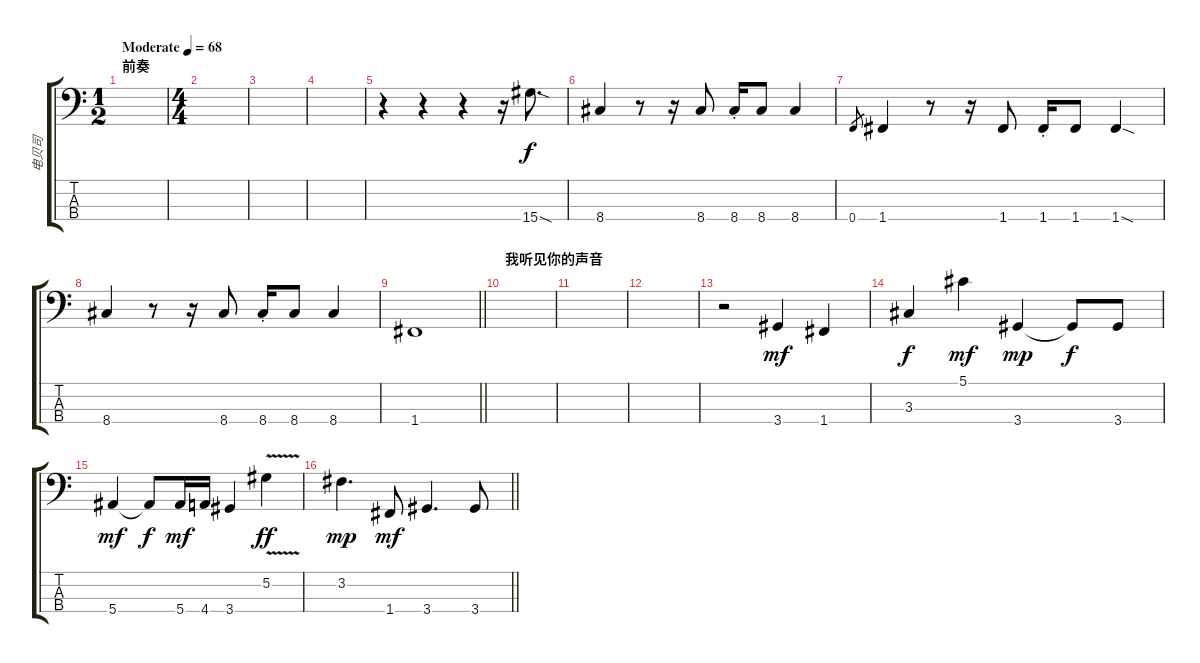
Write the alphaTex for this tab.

\track ("电贝司" "电贝司") {instrument electricbassfinger}
\staff {score tabs}
\tuning (Ab2 Eb2 Bb1 F1) {hide}
\ts (1 2)
\section ("" "前奏")
\tempo (68 "Moderate")
\clef f4
\ks c
|
\ts (4 4)
|
|
|
r.4 r.4 r.4 r.16 15.4{sod}.8{d} |
8.4.4 r.8 r.16 8.4.8 8.4{st}.16 8.4.8 8.4.4 |
0.4.8{gr} 1.4.4 r.8 r.16 1.4.8 1.4{st}.16 1.4.8 1.4{sod}.4 |
8.4.4 r.8 r.16 8.4.8 8.4{st}.16 8.4.8 8.4.4 |
\barLineRight lightlight
1.4.1 |
\section ("" "我听见你的声音")
|
|
|
r.2 3.4.4{dy mf} 1.4.4 |
3.3.4{dy f} 5.1.4{dy mf} 3.4.4{dy mp} 3.4{t}.8{dy f} 3.4.8 |
5.4.4{dy mf} 5.4{t}.8{dy f} 5.4.16{dy mf} 4.4.16 3.4.4 5.2{v}.4{dy ff} |
\barLineRight lightlight
3.2.4{d dy mp} 1.4.8{dy mf} 3.4.4{d} 3.4.8
